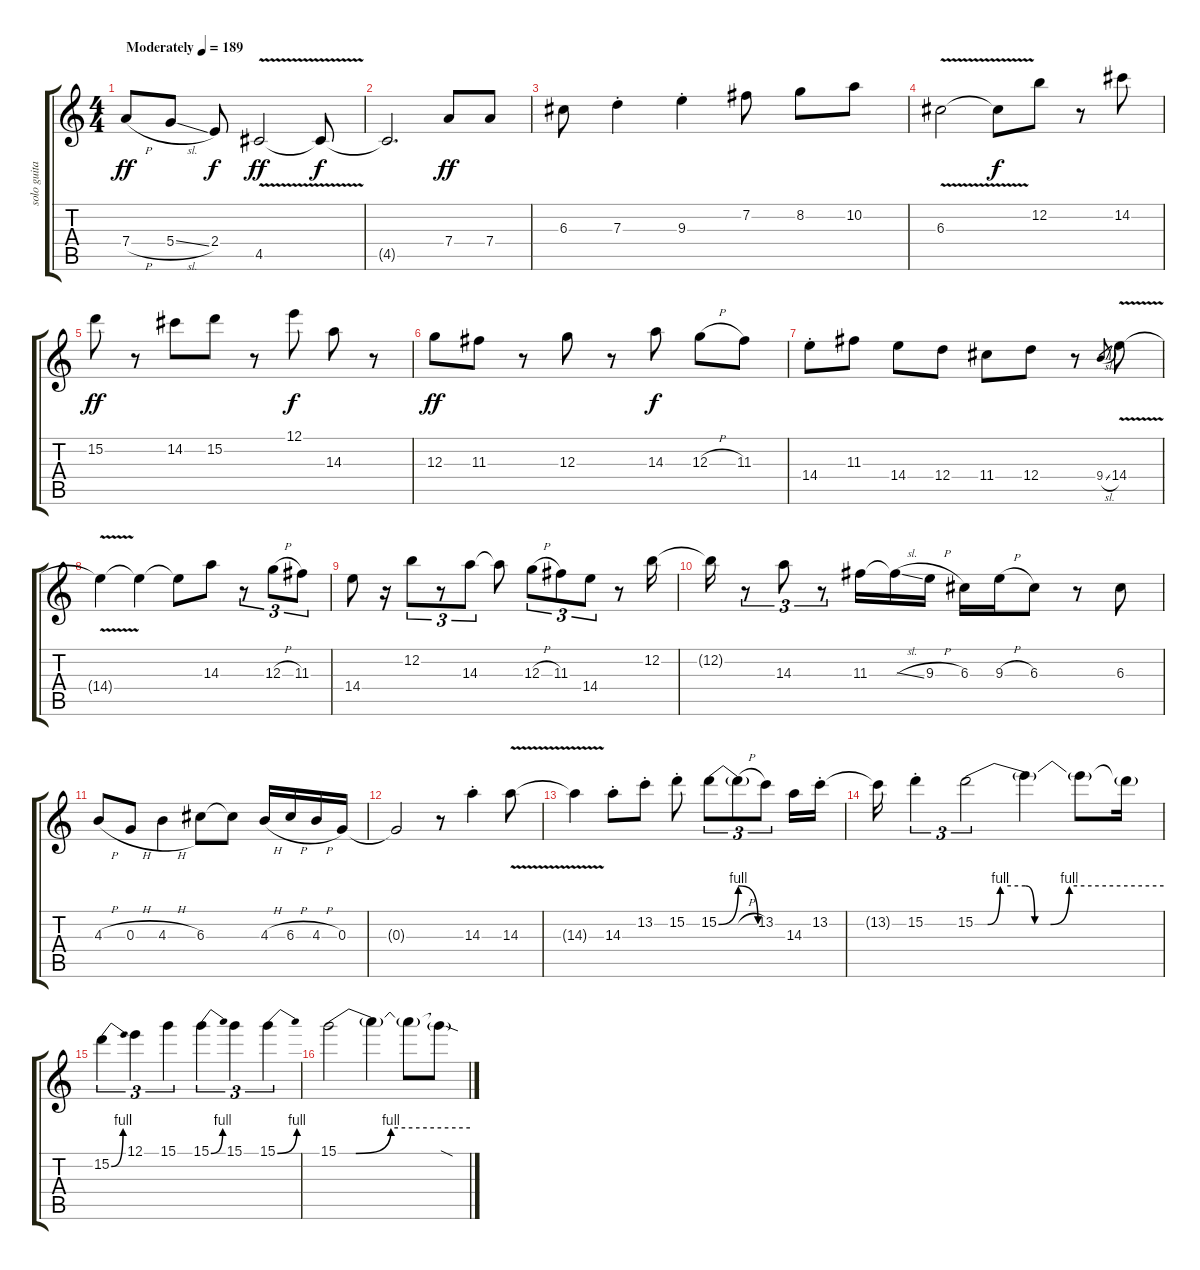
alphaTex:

\track ("solo guitar" "solo guita") {instrument distortionguitar}
\staff {score tabs}
\tuning (E4 B3 G3 D3 A2 E2) {hide}
\ts (4 4)
\tempo (189 "Moderately")
\clef g2
\ks c
7.4{h}.8{dy ff instrument distortionguitar} 5.4{sl}.8 2.4.8{dy f} 4.5{v}.2{dy ff} 4.5{t}.8{dy f} |
4.5{t}.2{d} 7.4.8{dy ff} 7.4.8 |
6.3.8 7.3{st}.4 9.3{st}.4 7.2.8 8.2.8 10.2.8 |
6.3{v}.2 6.3{t}.8{dy f} 12.2.8 r.8 14.2.8 |
15.2.8{dy ff} r.8 14.2.8 15.2.8 r.8 12.1.8{dy f} 14.3.8 r.8 |
12.3.8{dy ff} 11.3.8 r.8 12.3.8 r.8 14.3.8{dy f} 12.3{h}.8 11.3.8 |
14.4{st}.8 11.3.8 14.4.8 12.4.8 11.4.8 12.4.8 r.8 9.4{sl}.8{gr} 14.4{v}.8 |
14.4{t}.4 14.4{t}.4 14.4{t}.8 14.3.8 r.8{tu (3 2)} 12.3{h}.8{tu (3 2)} 11.3.8{tu (3 2)} |
14.4.8 r.16 12.2.8{tu (3 2)} r.8{tu (3 2)} 14.3.8{tu (3 2)} 14.3{t}.8 12.3{h}.8{tu (3 2)} 11.3.8{tu (3 2)} 14.4.8{tu (3 2)} r.8 12.2.16 |
12.2{t}.16 r.8{tu (3 2)} 14.3.8{tu (3 2)} r.8{tu (3 2)} 11.3.16 11.3{sl t}.16 9.3{h}.16 6.3.16 9.3{h}.16 6.3.8 r.8 6.3.8 |
4.3{h}.8 0.3{h}.8 4.3{h}.4 6.3.8 6.3{t}.8 4.3{h}.16 6.3{h}.16 4.3{h}.16 0.3.16 |
0.3{t}.2 r.8 14.3{st}.4 14.3{v}.8 |
14.3{t}.4 14.3{st}.8 13.2{st}.8 15.2{st}.8 15.2{be (bendrelease 0 0 15 4 41 4 60 0)}.8{tu (3 2)} 15.2{h t}.8{tu (3 2)} 13.2.8{tu (3 2)} 14.3.16 13.2{st}.16 |
13.2{t}.16 15.2{st}.4{tu (3 2)} 15.2{be (custom 0 0 4 0 8 4 16 4 19 0 24 0 30 4 60 4)}.2{tu (3 2)} 15.2{t}.4 15.2{t}.8 15.2{t}.16 |
15.2{be (bend 0 0 60 4)}.4{tu (3 2)} 12.1.4{tu (3 2)} 15.1.4{tu (3 2)} 15.1{be (bend 0 0 60 4)}.4{tu (3 2)} 15.1.4{tu (3 2)} 15.1{be (bend 0 0 60 4)}.4{tu (3 2)} |
15.1{be (custom 0 0 8 0 24 4 60 4)}.2 15.1{t}.4 15.1{t}.8 15.1{sod t}.8
